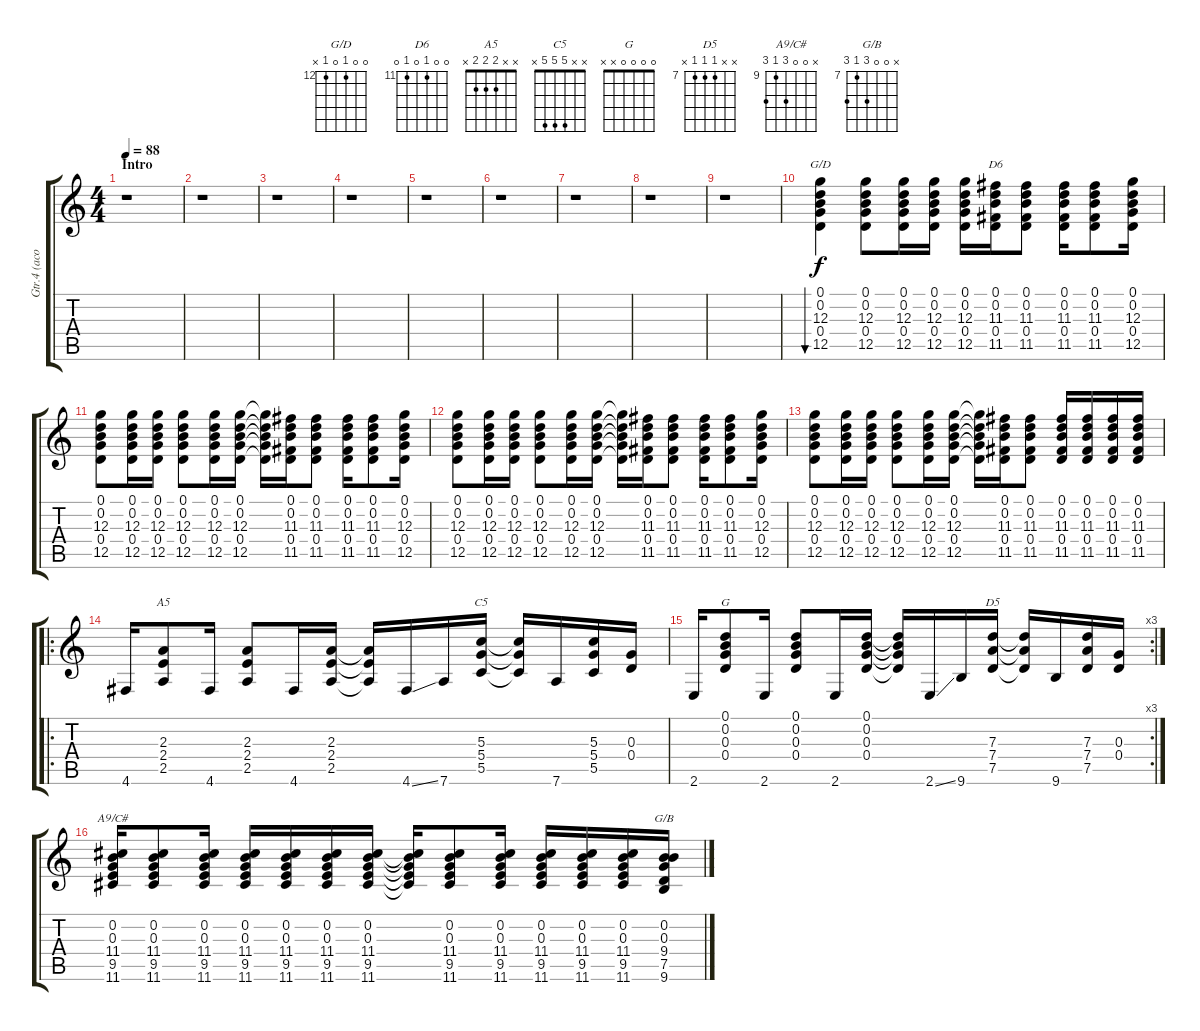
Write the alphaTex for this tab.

\track ("Gtr.4 (acous.)" "Gtr.4 (aco") {instrument acousticguitarsteel}
\staff {score tabs}
\tuning (D4 B3 G3 D3 G2 D2) {hide}
\chord ("G/D" 0 0 12 0 12 x) {firstfret 12}
\chord ("D6" 0 0 11 0 11 0) {firstfret 11}
\chord ("A5" x x 2 2 2 x)
\chord ("C5" x x 5 5 5 x)
\chord ("G" 0 0 0 0 x x)
\chord ("D5" x x 7 7 7 x) {firstfret 7}
\chord ("A9/C#" x 0 0 11 9 11) {firstfret 9}
\chord ("G/B" x 0 0 9 7 9) {firstfret 7}
\ts (4 4)
\section ("" "Intro")
\tempo 88
\clef g2
\ks c
r.1{dy f instrument acousticguitarsteel} |
r.1 |
r.1 |
r.1 |
r.1 |
r.1 |
r.1 |
r.1 |
r.1 |
(0.1 0.2 12.3 0.4 12.5).4{bu 60 ch "G/D"} (0.1 0.2 12.3 0.4 12.5).8 (0.1 0.2 12.3 0.4 12.5).16 (0.1 0.2 12.3 0.4 12.5).16 (0.1 0.2 12.3 0.4 12.5).16 (0.1 0.2 11.3 0.4 11.5).16{ch "D6"} (0.1 0.2 11.3 0.4 11.5).8 (0.1 0.2 11.3 0.4 11.5).16 (0.1 0.2 11.3 0.4 11.5).8 (0.1 0.2 12.3 0.4 12.5).16 |
(0.1 0.2 12.3 0.4 12.5).8 (0.1 0.2 12.3 0.4 12.5).16 (0.1 0.2 12.3 0.4 12.5).16 (0.1 0.2 12.3 0.4 12.5).8 (0.1 0.2 12.3 0.4 12.5).16 (0.1 0.2 12.3 0.4 12.5).16 (0.1{t} 0.2{t} 12.3{t} 0.4{t} 12.5{t}).16 (0.1 0.2 11.3 0.4 11.5).16 (0.1 0.2 11.3 0.4 11.5).8 (0.1 0.2 11.3 0.4 11.5).16 (0.1 0.2 11.3 0.4 11.5).8 (0.1 0.2 12.3 0.4 12.5).16 |
(0.1 0.2 12.3 0.4 12.5).8 (0.1 0.2 12.3 0.4 12.5).16 (0.1 0.2 12.3 0.4 12.5).16 (0.1 0.2 12.3 0.4 12.5).8 (0.1 0.2 12.3 0.4 12.5).16 (0.1 0.2 12.3 0.4 12.5).16 (0.1{t} 0.2{t} 12.3{t} 0.4{t} 12.5{t}).16 (0.1 0.2 11.3 0.4 11.5).16 (0.1 0.2 11.3 0.4 11.5).8 (0.1 0.2 11.3 0.4 11.5).16 (0.1 0.2 11.3 0.4 11.5).8 (0.1 0.2 12.3 0.4 12.5).16 |
(0.1 0.2 12.3 0.4 12.5).8 (0.1 0.2 12.3 0.4 12.5).16 (0.1 0.2 12.3 0.4 12.5).16 (0.1 0.2 12.3 0.4 12.5).8 (0.1 0.2 12.3 0.4 12.5).16 (0.1 0.2 12.3 0.4 12.5).16 (0.1{t} 0.2{t} 12.3{t} 0.4{t} 12.5{t}).16 (0.1 0.2 11.3 0.4 11.5).16 (0.1 0.2 11.3 0.4 11.5).8 (0.1 0.2 11.3 0.4 11.5).16 (0.1 0.2 11.3 0.4 11.5).16 (0.1 0.2 11.3 0.4 11.5).16 (0.1 0.2 11.3 0.4 11.5).16 |
\ro
4.6.16 (2.3 2.4 2.5).8{ch "A5"} 4.6.16 (2.3 2.4 2.5).8 4.6.16 (2.3 2.4 2.5).16 (2.3{t} 2.4{t} 2.5{t}).16 4.6{ss}.16 7.6.16 (5.3 5.4 5.5).16{ch "C5"} (5.3{t} 5.4{t} 5.5{t}).16 7.6.16 (5.3 5.4 5.5).16 (0.3 0.4).16 |
\rc 3
2.6.16 (0.1 0.2 0.3 0.4).8{ch "G"} 2.6.16 (0.1 0.2 0.3 0.4).8 2.6.16 (0.1 0.2 0.3 0.4).16 (0.1{t} 0.2{t} 0.3{t} 0.4{t}).16 2.6{ss}.16 9.6.16 (7.3 7.4 7.5).16{ch "D5"} (7.3{t} 7.4{t} 7.5{t}).16 9.6.16 (7.3 7.4 7.5).16 (0.3 0.4).16 |
(0.2 0.3 11.4 9.5 11.6).16{ch "A9/C#"} (0.2 0.3 11.4 9.5 11.6).8 (0.2 0.3 11.4 9.5 11.6).16 (0.2 0.3 11.4 9.5 11.6).16 (0.2 0.3 11.4 9.5 11.6).16 (0.2 0.3 11.4 9.5 11.6).16 (0.2 0.3 11.4 9.5 11.6).16 (0.2{t} 0.3{t} 11.4{t} 9.5{t} 11.6{t}).16 (0.2 0.3 11.4 9.5 11.6).8 (0.2 0.3 11.4 9.5 11.6).16 (0.2 0.3 11.4 9.5 11.6).16 (0.2 0.3 11.4 9.5 11.6).16 (0.2 0.3 11.4 9.5 11.6).16 (0.2 0.3 9.4 7.5 9.6).16{ch "G/B"}
